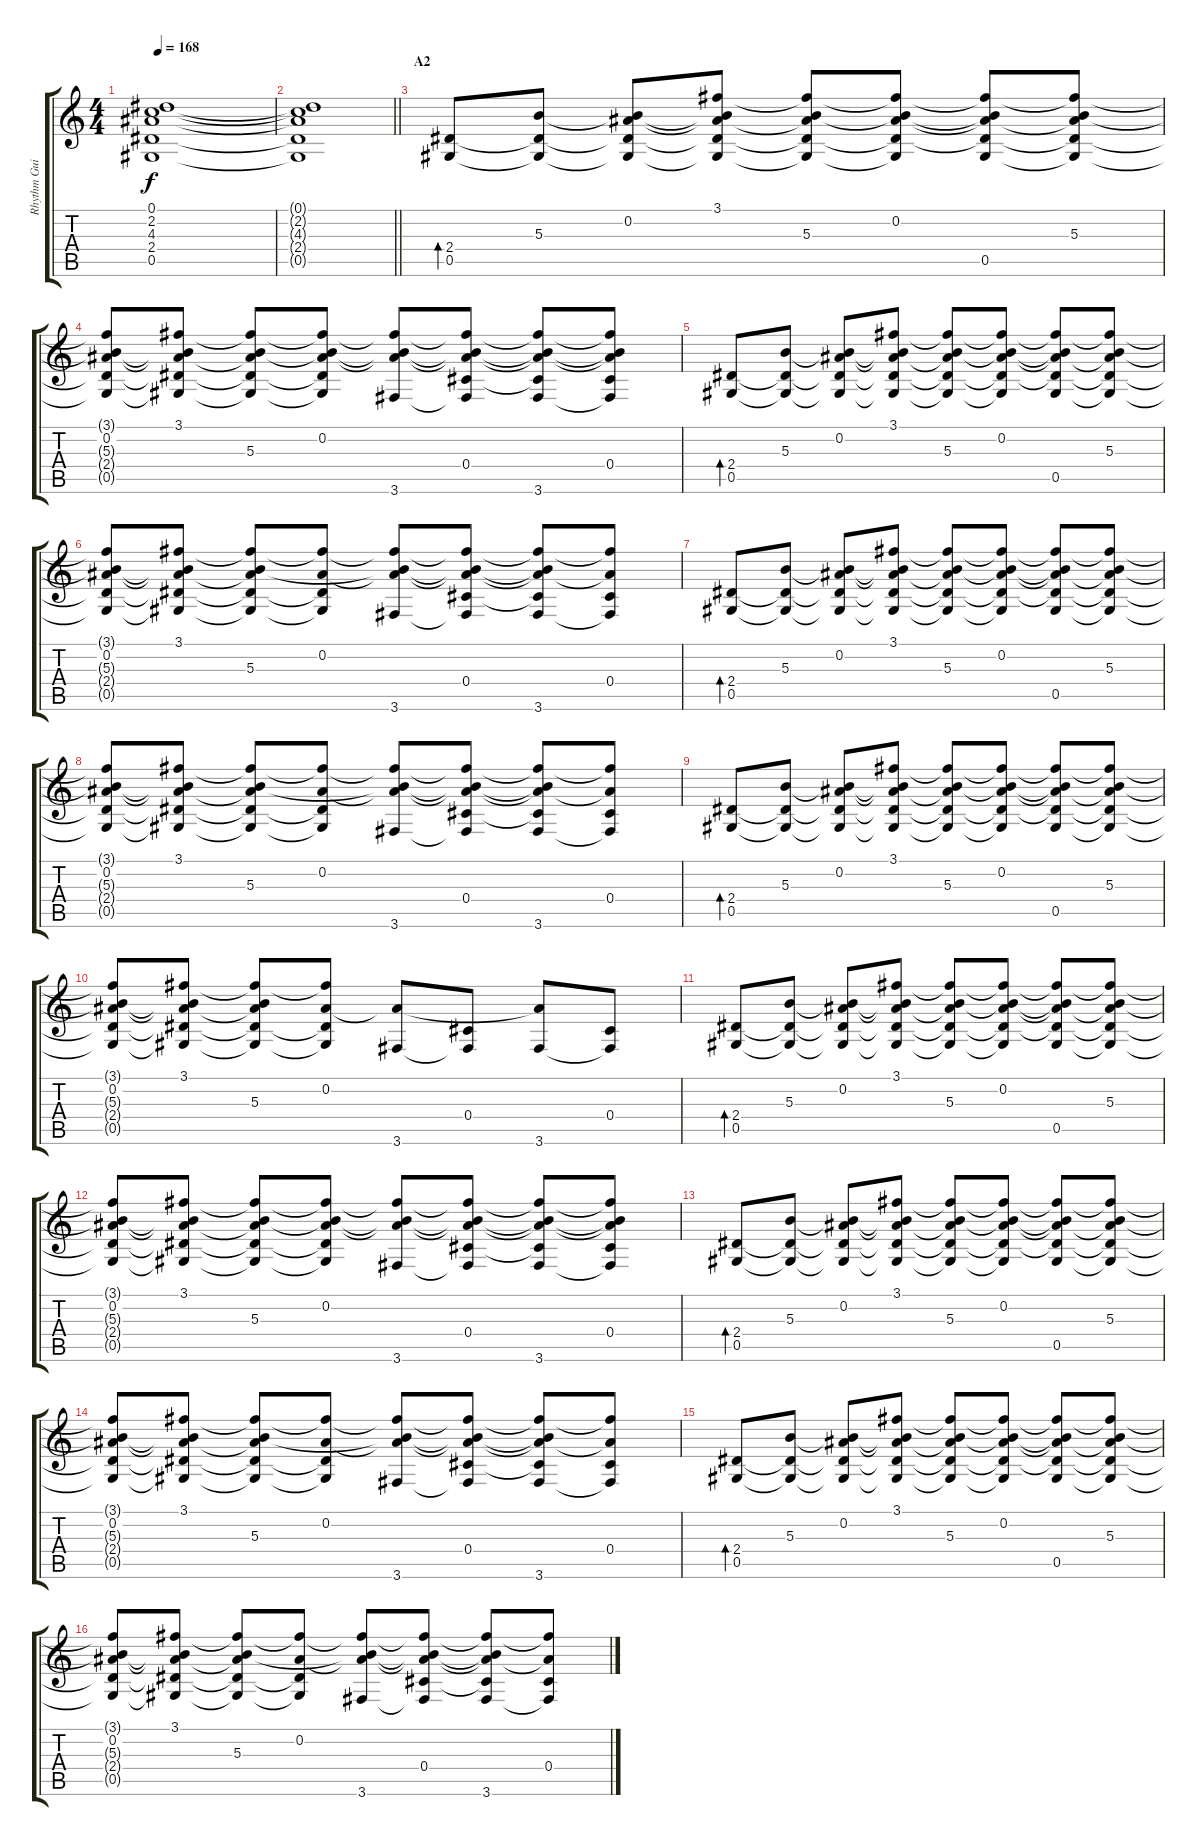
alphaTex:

\track ("Rhythm Guitar L" "Rhythm Gui") {instrument acousticguitarsteel}
\staff {score tabs}
\tuning (Eb4 Bb3 Gb3 Db3 Ab2 Eb2) {hide}
\ts (4 4)
\tempo 168
\clef g2
\ks c
(0.1{t} 2.2{t} 4.3{t} 2.4{t} 0.5{t}).1{dy f} |
\barLineRight lightlight
(0.1{t} 2.2{t} 4.3{t} 2.4{t} 0.5{t}).1 |
\section ("" "A2")
(2.4 0.5).8{bd 240} (5.3 2.4{t} 0.5{t}).8 (0.2 5.3{t} 2.4{t} 0.5{t}).8 (3.1 0.2{t} 5.3{t} 2.4{t} 0.5{t}).8 (3.1{t} 0.2{t} 5.3 2.4{t} 0.5{t}).8 (3.1{t} 0.2 5.3{t} 2.4{t} 0.5{t}).8 (3.1{t} 0.2{t} 5.3{t} 2.4{t} 0.5).8 (3.1{t} 0.2{t} 5.3 2.4{t} 0.5{t}).8 |
(3.1{t} 0.2 5.3{t} 2.4{t} 0.5{t}).8 (3.1 0.2{t} 5.3{t} 2.4{t} 0.5{t}).8 (3.1{t} 0.2{t} 5.3 2.4{t} 0.5{t}).8 (3.1{t} 0.2 5.3{t} 2.4{t} 0.5{t}).8 (3.1{t} 0.2{t} 5.3{t} 3.6).8 (3.1{t} 0.2{t} 5.3{t} 0.4 3.6{t}).8 (3.1{t} 0.2{t} 5.3{t} 0.4{t} 3.6).8 (3.1{t} 0.2{t} 5.3{t} 0.4 3.6{t}).8 |
(2.4 0.5).8{bd 240} (5.3 2.4{t} 0.5{t}).8 (0.2 5.3{t} 2.4{t} 0.5{t}).8 (3.1 0.2{t} 5.3{t} 2.4{t} 0.5{t}).8 (3.1{t} 0.2{t} 5.3 2.4{t} 0.5{t}).8 (3.1{t} 0.2 5.3{t} 2.4{t} 0.5{t}).8 (3.1{t} 0.2{t} 5.3{t} 2.4{t} 0.5).8 (3.1{t} 0.2{t} 5.3 2.4{t} 0.5{t}).8 |
(3.1{t} 0.2 5.3{t} 2.4{t} 0.5{t}).8 (3.1 0.2{t} 5.3{t} 2.4{t} 0.5{t}).8 (3.1{t} 0.2{t} 5.3 2.4{t} 0.5{t}).8 (3.1{t} 0.2 2.4{t} 0.5{t}).8 (3.1{t} 0.2{t} 5.3{t} 3.6).8 (3.1{t} 0.2{t} 5.3{t} 0.4 3.6{t}).8 (3.1{t} 0.2{t} 5.3{t} 0.4{t} 3.6).8 (3.1{t} 0.2{t} 0.4 3.6{t}).8 |
(2.4 0.5).8{bd 240} (5.3 2.4{t} 0.5{t}).8 (0.2 5.3{t} 2.4{t} 0.5{t}).8 (3.1 0.2{t} 5.3{t} 2.4{t} 0.5{t}).8 (3.1{t} 0.2{t} 5.3 2.4{t} 0.5{t}).8 (3.1{t} 0.2 5.3{t} 2.4{t} 0.5{t}).8 (3.1{t} 0.2{t} 5.3{t} 2.4{t} 0.5).8 (3.1{t} 0.2{t} 5.3 2.4{t} 0.5{t}).8 |
(3.1{t} 0.2 5.3{t} 2.4{t} 0.5{t}).8 (3.1 0.2{t} 5.3{t} 2.4{t} 0.5{t}).8 (3.1{t} 0.2{t} 5.3 2.4{t} 0.5{t}).8 (3.1{t} 0.2 2.4{t} 0.5{t}).8 (3.1{t} 0.2{t} 5.3{t} 3.6).8 (3.1{t} 0.2{t} 5.3{t} 0.4 3.6{t}).8 (3.1{t} 0.2{t} 5.3{t} 0.4{t} 3.6).8 (3.1{t} 0.2{t} 0.4 3.6{t}).8 |
(2.4 0.5).8{bd 240} (5.3 2.4{t} 0.5{t}).8 (0.2 5.3{t} 2.4{t} 0.5{t}).8 (3.1 0.2{t} 5.3{t} 2.4{t} 0.5{t}).8 (3.1{t} 0.2{t} 5.3 2.4{t} 0.5{t}).8 (3.1{t} 0.2 5.3{t} 2.4{t} 0.5{t}).8 (3.1{t} 0.2{t} 5.3{t} 2.4{t} 0.5).8 (3.1{t} 0.2{t} 5.3 2.4{t} 0.5{t}).8 |
(3.1{t} 0.2 5.3{t} 2.4{t} 0.5{t}).8 (3.1 0.2{t} 5.3{t} 2.4{t} 0.5{t}).8 (3.1{t} 0.2{t} 5.3 2.4{t} 0.5{t}).8 (3.1{t} 0.2 2.4{t} 0.5{t}).8 (0.2{t} 3.6).8 (0.4 3.6{t}).8 (0.2{t} 3.6).8 (0.4 3.6{t}).8 |
(2.4 0.5).8{bd 240} (5.3 2.4{t} 0.5{t}).8 (0.2 5.3{t} 2.4{t} 0.5{t}).8 (3.1 0.2{t} 5.3{t} 2.4{t} 0.5{t}).8 (3.1{t} 0.2{t} 5.3 2.4{t} 0.5{t}).8 (3.1{t} 0.2 5.3{t} 2.4{t} 0.5{t}).8 (3.1{t} 0.2{t} 5.3{t} 2.4{t} 0.5).8 (3.1{t} 0.2{t} 5.3 2.4{t} 0.5{t}).8 |
(3.1{t} 0.2 5.3{t} 2.4{t} 0.5{t}).8 (3.1 0.2{t} 5.3{t} 2.4{t} 0.5{t}).8 (3.1{t} 0.2{t} 5.3 2.4{t} 0.5{t}).8 (3.1{t} 0.2 5.3{t} 2.4{t} 0.5{t}).8 (3.1{t} 0.2{t} 5.3{t} 3.6).8 (3.1{t} 0.2{t} 5.3{t} 0.4 3.6{t}).8 (3.1{t} 0.2{t} 5.3{t} 0.4{t} 3.6).8 (3.1{t} 0.2{t} 5.3{t} 0.4 3.6{t}).8 |
(2.4 0.5).8{bd 240} (5.3 2.4{t} 0.5{t}).8 (0.2 5.3{t} 2.4{t} 0.5{t}).8 (3.1 0.2{t} 5.3{t} 2.4{t} 0.5{t}).8 (3.1{t} 0.2{t} 5.3 2.4{t} 0.5{t}).8 (3.1{t} 0.2 5.3{t} 2.4{t} 0.5{t}).8 (3.1{t} 0.2{t} 5.3{t} 2.4{t} 0.5).8 (3.1{t} 0.2{t} 5.3 2.4{t} 0.5{t}).8 |
(3.1{t} 0.2 5.3{t} 2.4{t} 0.5{t}).8 (3.1 0.2{t} 5.3{t} 2.4{t} 0.5{t}).8 (3.1{t} 0.2{t} 5.3 2.4{t} 0.5{t}).8 (3.1{t} 0.2 2.4{t} 0.5{t}).8 (3.1{t} 0.2{t} 5.3{t} 3.6).8 (3.1{t} 0.2{t} 5.3{t} 0.4 3.6{t}).8 (3.1{t} 0.2{t} 5.3{t} 0.4{t} 3.6).8 (3.1{t} 0.2{t} 0.4 3.6{t}).8 |
(2.4 0.5).8{bd 240} (5.3 2.4{t} 0.5{t}).8 (0.2 5.3{t} 2.4{t} 0.5{t}).8 (3.1 0.2{t} 5.3{t} 2.4{t} 0.5{t}).8 (3.1{t} 0.2{t} 5.3 2.4{t} 0.5{t}).8 (3.1{t} 0.2 5.3{t} 2.4{t} 0.5{t}).8 (3.1{t} 0.2{t} 5.3{t} 2.4{t} 0.5).8 (3.1{t} 0.2{t} 5.3 2.4{t} 0.5{t}).8 |
(3.1{t} 0.2 5.3{t} 2.4{t} 0.5{t}).8 (3.1 0.2{t} 5.3{t} 2.4{t} 0.5{t}).8 (3.1{t} 0.2{t} 5.3 2.4{t} 0.5{t}).8 (3.1{t} 0.2 2.4{t} 0.5{t}).8 (3.1{t} 0.2{t} 5.3{t} 3.6).8 (3.1{t} 0.2{t} 5.3{t} 0.4 3.6{t}).8 (3.1{t} 0.2{t} 5.3{t} 0.4{t} 3.6).8 (3.1{t} 0.2{t} 0.4 3.6{t}).8
